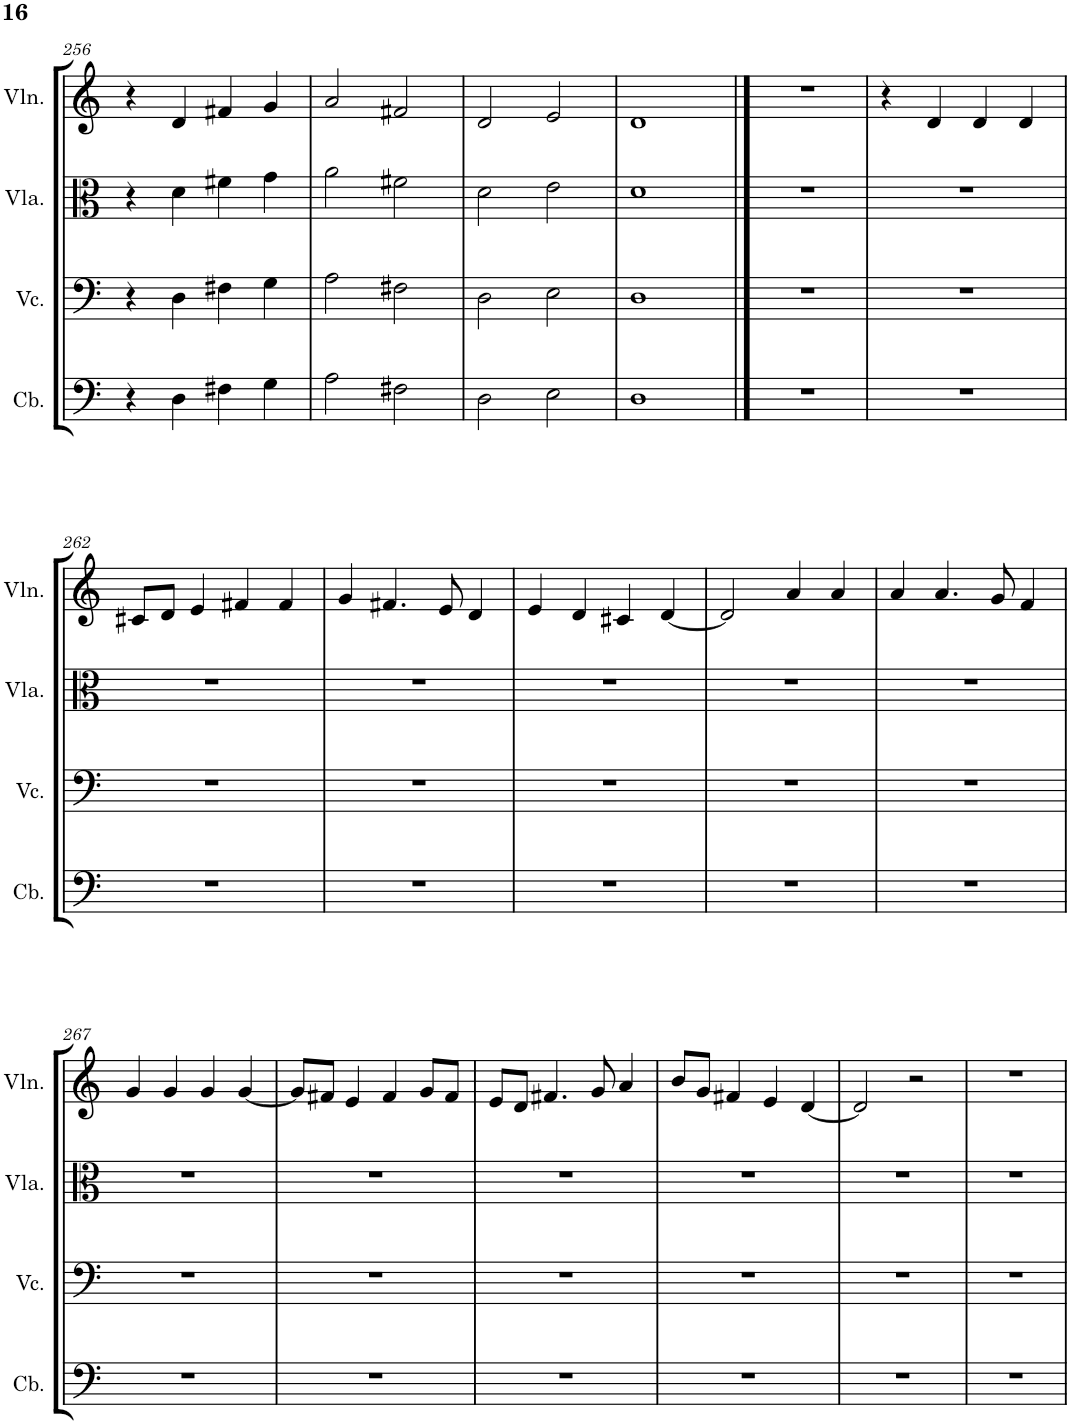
**kern	**kern	**kern	**kern
*part4	*part3	*part2	*part1
*staff4	*staff3	*staff2	*staff1
*I"Contrabass	*I"Violoncello	*I"Viola	*I"Violin
*I'Cb.	*I'Vc.	*I'Vla.	*I'Vln.
!!LO:PB:g=z
*clefF4	*clefF4	*clefC3	*clefG2
*Trd7c12	*	*	*
*k[]	*k[]	*k[]	*k[]
*M4/4	*M4/4	*M4/4	*M4/4
=256	=256	=256	=256
4r	4r	4r	4r
4D\	4D\	4d\	4d/
4F#X\	4F#X\	4f#X\	4f#X/
4G\	4G\	4g\	4g/
=257	=257	=257	=257
2A\	2A\	2a\	2a/
2F#X\	2F#X\	2f#X\	2f#X/
=258	=258	=258	=258
2D\	2D\	2d\	2d/
2E\	2E\	2e\	2e/
=259	=259	=259	=259
1D	1D	1d	1d
==260	==260	==260	==260
1r	1r	1r	1r
=261	=261	=261	=261
1r	1r	1r	4r
.	.	.	4d/
.	.	.	4d/
.	.	.	4d/
!!LO:LB:g=z
=262	=262	=262	=262
1r	1r	1r	8c#X/L
.	.	.	8d/J
.	.	.	4e/
.	.	.	4f#X/
.	.	.	4f#/
=263	=263	=263	=263
1r	1r	1r	4g/
.	.	.	4.f#X/
.	.	.	8e/
.	.	.	4d/
=264	=264	=264	=264
1r	1r	1r	4e/
.	.	.	4d/
.	.	.	4c#X/
.	.	.	[4d/
=265	=265	=265	=265
1r	1r	1r	2d/]
.	.	.	4a/
.	.	.	4a/
=266	=266	=266	=266
1r	1r	1r	4a/
.	.	.	4.a/
.	.	.	8g/
.	.	.	4f/
!!LO:LB:g=z
=267	=267	=267	=267
1r	1r	1r	4g/
.	.	.	4g/
.	.	.	4g/
.	.	.	[4g/
=268	=268	=268	=268
1r	1r	1r	8g/L]
.	.	.	8f#X/J
.	.	.	4e/
.	.	.	4f#/
.	.	.	8g/L
.	.	.	8f#/J
=269	=269	=269	=269
1r	1r	1r	8e/L
.	.	.	8d/J
.	.	.	4.f#X/
.	.	.	8g/
.	.	.	4a/
=270	=270	=270	=270
1r	1r	1r	8b/L
.	.	.	8g/J
.	.	.	4f#X/
.	.	.	4e/
.	.	.	[4d/
=271	=271	=271	=271
1r	1r	1r	2d/]
.	.	.	2r
=272	=272	=272	=272
1r	1r	1r	1r
=	=	=	=
*-	*-	*-	*-
